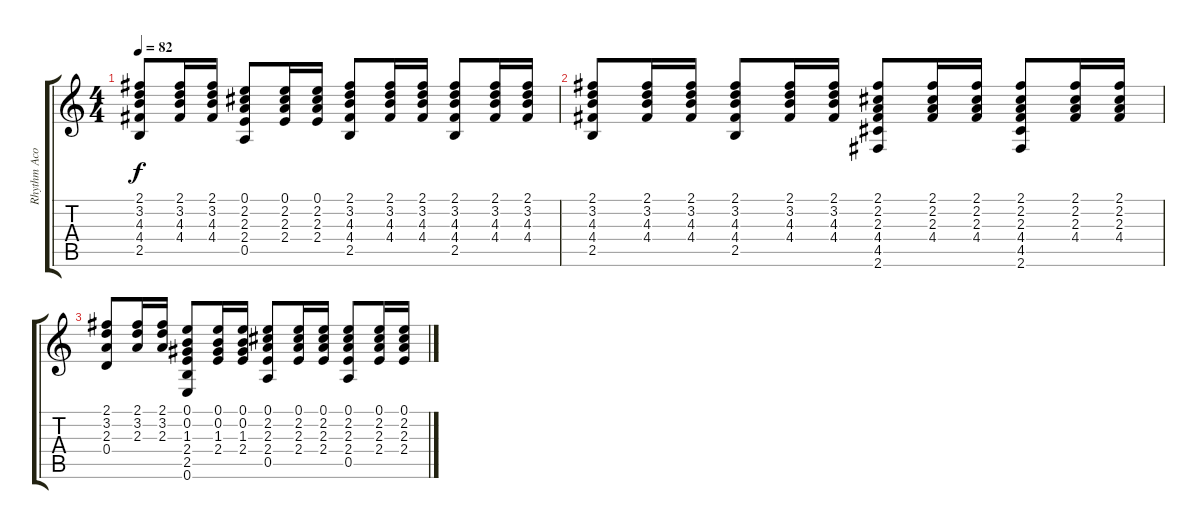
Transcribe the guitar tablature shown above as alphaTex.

\track ("Rhythm Acoustic" "Rhythm Aco") {instrument acousticguitarsteel}
\staff {score tabs}
\tuning (E4 B3 G3 D3 A2 E2) {hide}
\ts (4 4)
\tempo 82
\clef g2
\ks c
(2.1 3.2 4.3 4.4 2.5).8{dy f} (2.1 3.2 4.3 4.4).16 (2.1 3.2 4.3 4.4).16 (0.1 2.2 2.3 2.4 0.5).8 (0.1 2.2 2.3 2.4).16 (0.1 2.2 2.3 2.4).16 (2.1 3.2 4.3 4.4 2.5).8 (2.1 3.2 4.3 4.4).16 (2.1 3.2 4.3 4.4).16 (2.1 3.2 4.3 4.4 2.5).8 (2.1 3.2 4.3 4.4).16 (2.1 3.2 4.3 4.4).16 |
(2.1 3.2 4.3 4.4 2.5).8 (2.1 3.2 4.3 4.4).16 (2.1 3.2 4.3 4.4).16 (2.1 3.2 4.3 4.4 2.5).8 (2.1 3.2 4.3 4.4).16 (2.1 3.2 4.3 4.4).16 (2.1 2.2 2.3 4.4 4.5 2.6).8 (2.1 2.2 2.3 4.4).16 (2.1 2.2 2.3 4.4).16 (2.1 2.2 2.3 4.4 4.5 2.6).8 (2.1 2.2 2.3 4.4).16 (2.1 2.2 2.3 4.4).16 |
(2.1 3.2 2.3 0.4).8 (2.1 3.2 2.3).16 (2.1 3.2 2.3).16 (0.1 0.2 1.3 2.4 2.5 0.6).8 (0.1 0.2 1.3 2.4).16 (0.1 0.2 1.3 2.4).16 (0.1 2.2 2.3 2.4 0.5).8 (0.1 2.2 2.3 2.4).16 (0.1 2.2 2.3 2.4).16 (0.1 2.2 2.3 2.4 0.5).8 (0.1 2.2 2.3 2.4).16 (0.1 2.2 2.3 2.4).16
